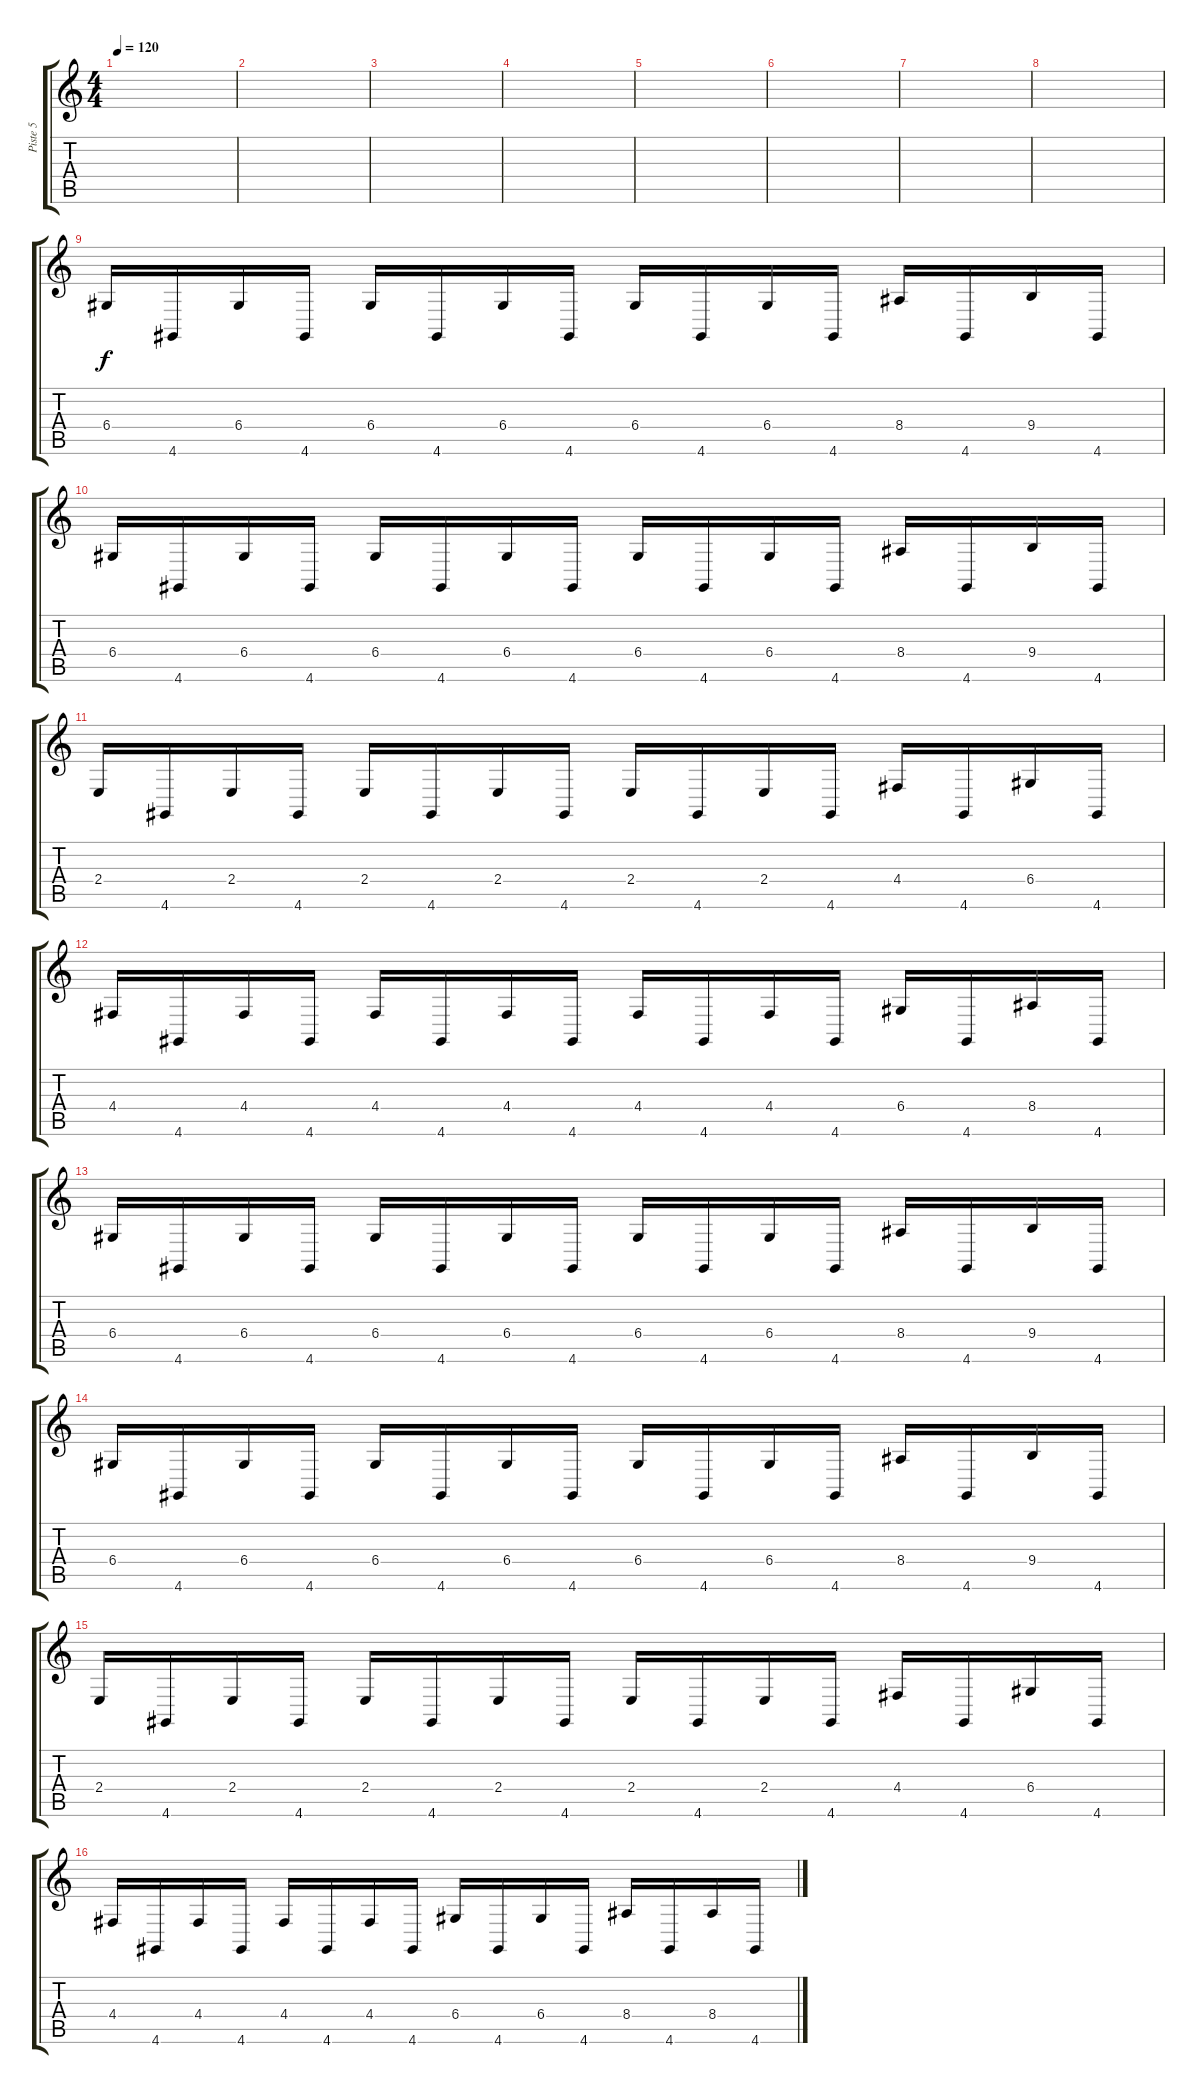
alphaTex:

\track ("Piste 5" "Piste 5") {instrument fx7echoes}
\staff {score tabs}
\tuning (E4 B3 G3 D3 A2 E2) {hide}
\ts (4 4)
\tempo 120
\clef g2
\ks c
|
|
|
|
|
|
|
|
6.4.16 4.6.16 6.4.16 4.6.16 6.4.16 4.6.16 6.4.16 4.6.16 6.4.16 4.6.16 6.4.16 4.6.16 8.4.16 4.6.16 9.4.16 4.6.16 |
6.4.16 4.6.16 6.4.16 4.6.16 6.4.16 4.6.16 6.4.16 4.6.16 6.4.16 4.6.16 6.4.16 4.6.16 8.4.16 4.6.16 9.4.16 4.6.16 |
2.4.16 4.6.16 2.4.16 4.6.16 2.4.16 4.6.16 2.4.16 4.6.16 2.4.16 4.6.16 2.4.16 4.6.16 4.4.16 4.6.16 6.4.16 4.6.16 |
4.4.16 4.6.16 4.4.16 4.6.16 4.4.16 4.6.16 4.4.16 4.6.16 4.4.16 4.6.16 4.4.16 4.6.16 6.4.16 4.6.16 8.4.16 4.6.16 |
6.4.16 4.6.16 6.4.16 4.6.16 6.4.16 4.6.16 6.4.16 4.6.16 6.4.16 4.6.16 6.4.16 4.6.16 8.4.16 4.6.16 9.4.16 4.6.16 |
6.4.16 4.6.16 6.4.16 4.6.16 6.4.16 4.6.16 6.4.16 4.6.16 6.4.16 4.6.16 6.4.16 4.6.16 8.4.16 4.6.16 9.4.16 4.6.16 |
2.4.16 4.6.16 2.4.16 4.6.16 2.4.16 4.6.16 2.4.16 4.6.16 2.4.16 4.6.16 2.4.16 4.6.16 4.4.16 4.6.16 6.4.16 4.6.16 |
4.4.16 4.6.16 4.4.16 4.6.16 4.4.16 4.6.16 4.4.16 4.6.16 6.4.16 4.6.16 6.4.16 4.6.16 8.4.16 4.6.16 8.4.16 4.6.16
